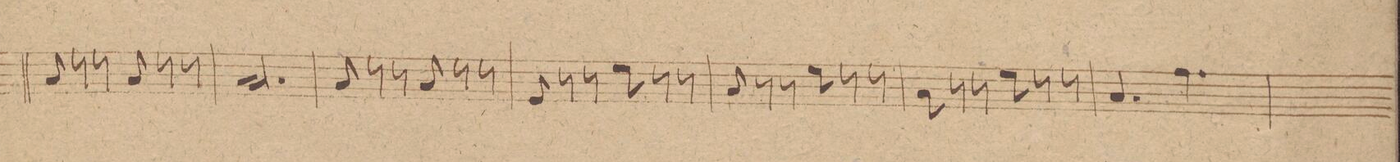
**kern	**dynam
*I"Baſso	*
*clefF4	*
*k[]	*
*M6/8	*
8C/	.
8r	.
8r	.
8C/	.
8r	.
8r	.
=81	=81
2.C/	.
=82	=82
8C/	.
8r	.
8r	.
8C/	.
8r	.
8r	.
=83	=83
8GG/	.
8r	.
8r	.
8G\	.
8r	.
8r	.
=84	=84
8C/	.
8r	.
8r	.
8G\	.
8r	.
8r	.
=85	=85
8C/	.
8r	.
8r	.
8G\	.
8r	.
8r	.
=86	=86
4.C/	.
4.A\	.
=87	=87
*-	*-
